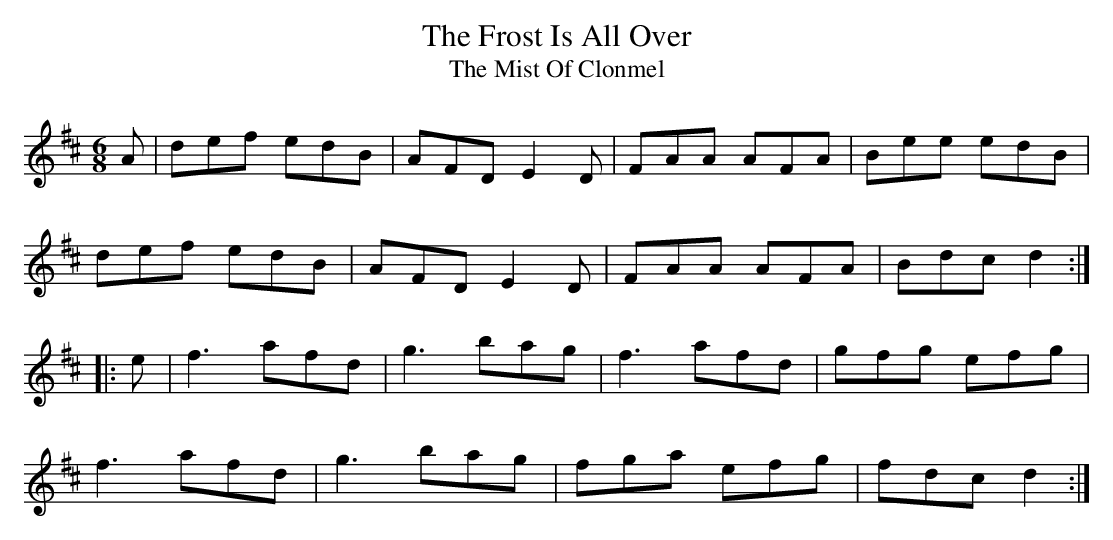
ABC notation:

X:1
T:The Frost Is All Over
T:The Mist Of Clonmel
M:6/8
L:1/8
K:D
A | def edB | AFD E2 D | FAA AFA | Bee edB |
def edB | AFD E2 D | FAA AFA | Bdc d2 :|
|:e | f3 afd | g3 bag | f3 afd | gfg efg |
f3 afd | g3 bag | fga efg | fdc d2 :|
